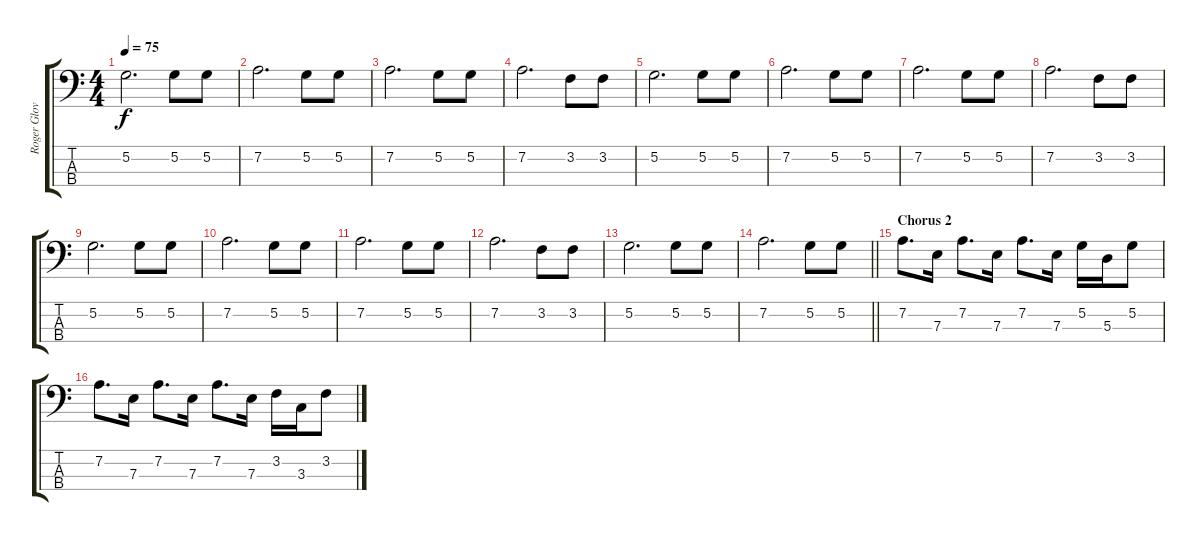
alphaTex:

\track ("Roger Glover" "Roger Glov") {instrument electricbassfinger}
\staff {score tabs}
\tuning (G2 D2 A1 E1) {hide}
\ts (4 4)
\tempo 75
\clef f4
\ks c
5.2.2{d dy f} 5.2.8 5.2.8 |
7.2.2{d} 5.2.8 5.2.8 |
7.2.2{d} 5.2.8 5.2.8 |
7.2.2{d} 3.2.8 3.2.8 |
5.2.2{d} 5.2.8 5.2.8 |
7.2.2{d} 5.2.8 5.2.8 |
7.2.2{d} 5.2.8 5.2.8 |
7.2.2{d} 3.2.8 3.2.8 |
5.2.2{d} 5.2.8 5.2.8 |
7.2.2{d} 5.2.8 5.2.8 |
7.2.2{d} 5.2.8 5.2.8 |
7.2.2{d} 3.2.8 3.2.8 |
5.2.2{d} 5.2.8 5.2.8 |
\barLineRight lightlight
7.2.2{d} 5.2.8 5.2.8 |
\section ("" "Chorus 2")
7.2.8{d} 7.3.16 7.2.8{d} 7.3.16 7.2.8{d} 7.3.16 5.2.16 5.3.16 5.2.8 |
7.2.8{d} 7.3.16 7.2.8{d} 7.3.16 7.2.8{d} 7.3.16 3.2.16 3.3.16 3.2.8
